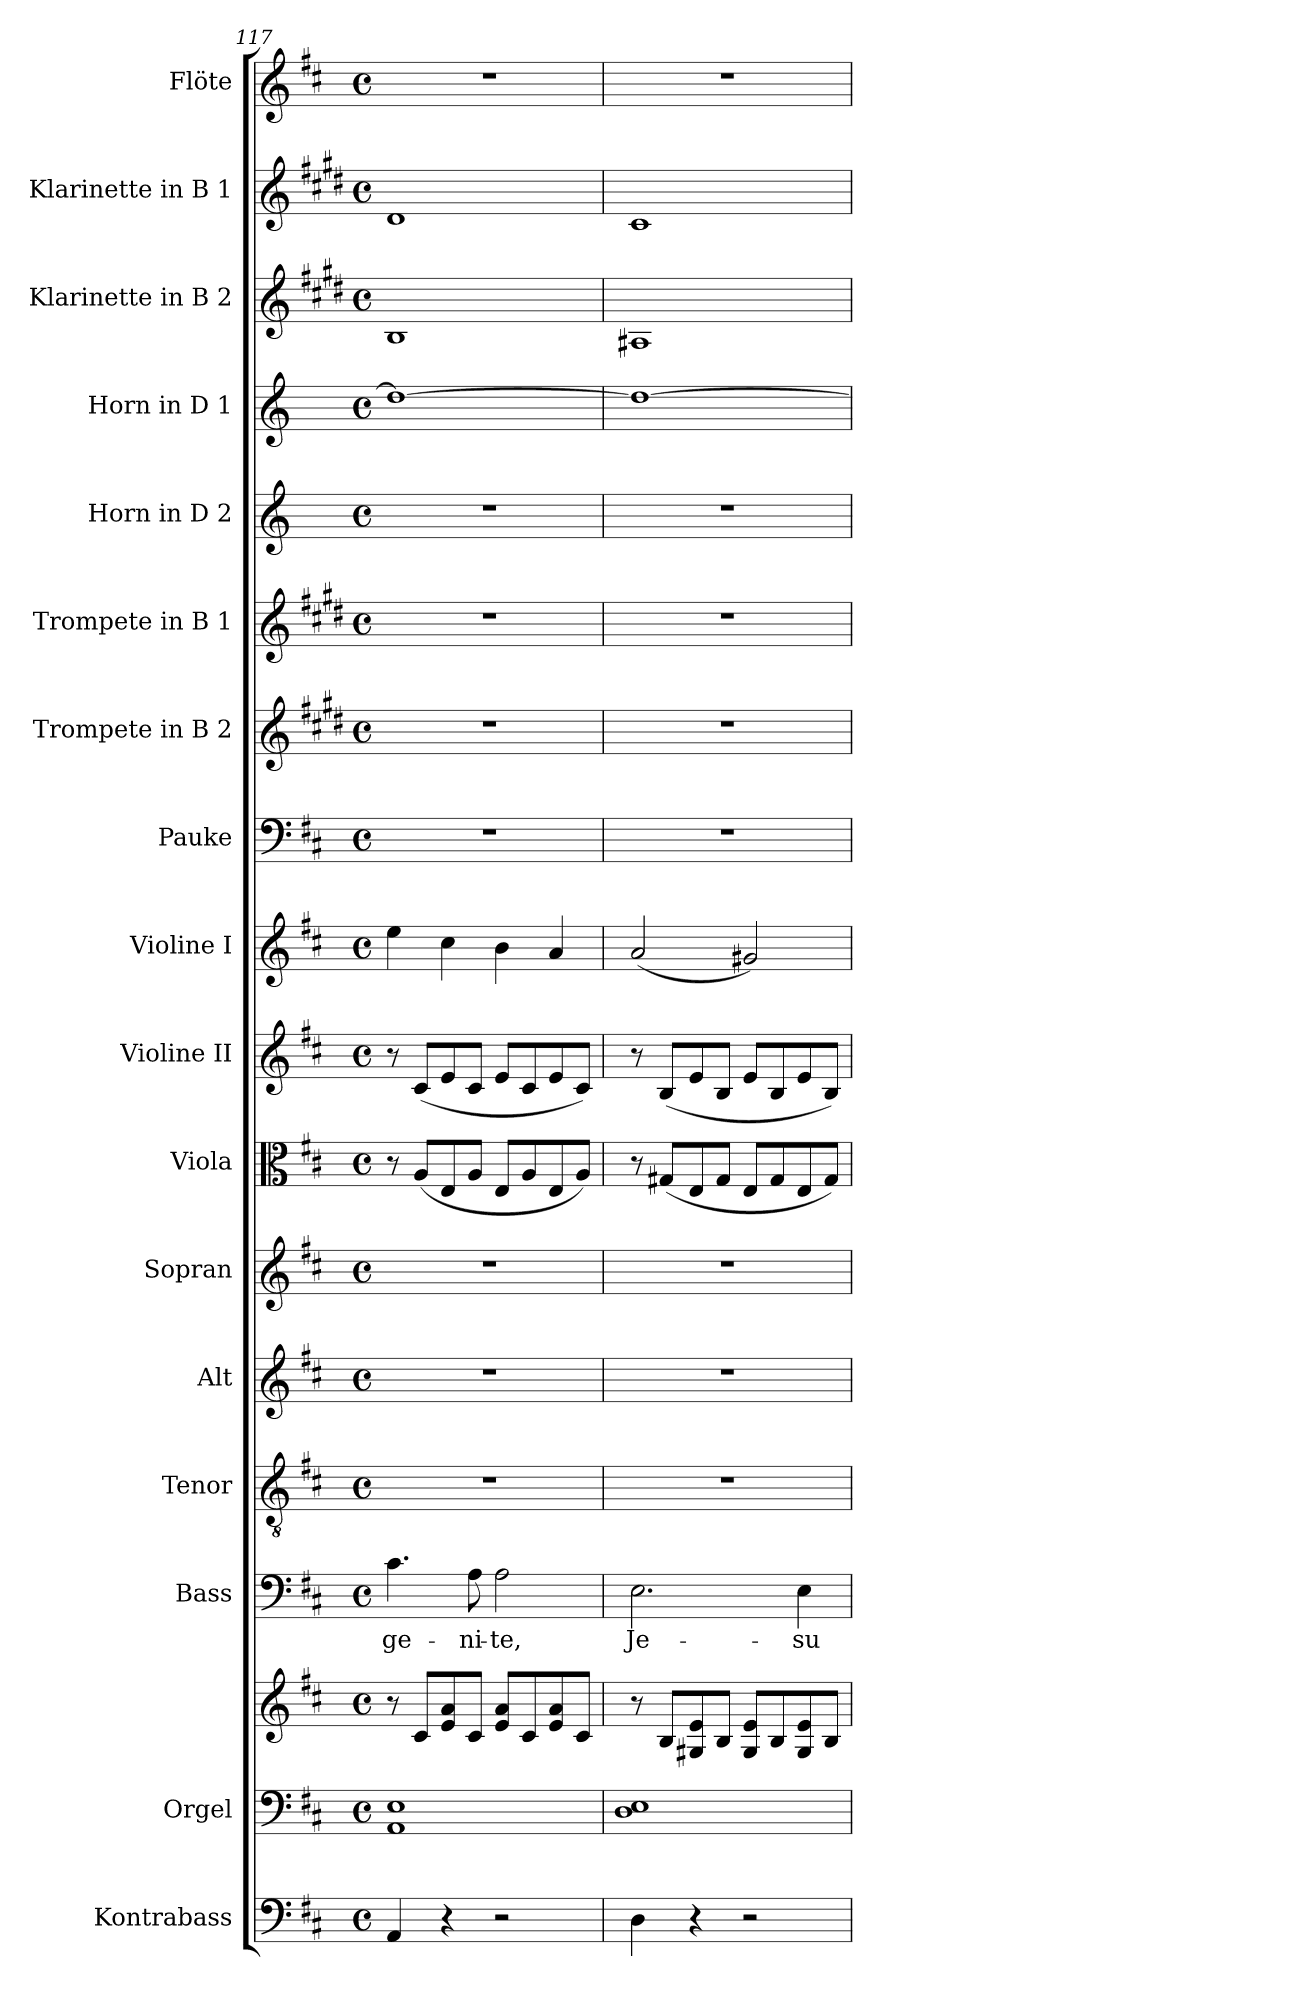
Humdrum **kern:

**kern	**kern	**kern	**kern	**text	**kern	**kern	**kern	**kern	**kern	**kern	**kern	**kern	**kern	**kern	**kern	**kern	**kern	**kern
*part17	*part16	*part16	*part15	*part15	*part14	*part13	*part12	*part11	*part10	*part9	*part8	*part7	*part6	*part5	*part4	*part3	*part2	*part1
*staff18	*staff17	*staff16	*staff15	*staff15	*staff14	*staff13	*staff12	*staff11	*staff10	*staff9	*staff8	*staff7	*staff6	*staff5	*staff4	*staff3	*staff2	*staff1
*I"Kontrabass	*I"Orgel	*	*I"Bass	*	*I"Tenor	*I"Alt	*I"Sopran	*I"Viola	*I"Violine II	*I"Violine I	*I"Pauke	*I"Trompete in B 2	*I"Trompete in B 1	*I"Horn in D 2	*I"Horn in D 1	*I"Klarinette in B 2	*I"Klarinette in B 1	*I"Flöte
*I'Kb.	*I'Org.	*	*I'B	*	*I'T	*I'A	*I'S	*I'Vla.	*I'Vl. II	*I'Vl. I	*I'Pk.	*I'Trp. 2	*I'Trp. 1	*I'Hrn. 2	*I'Hrn. 1	*I'Kl. 2	*I'Kl. 1	*I'Fl.
*clefF4	*clefF4	*clefG2	*clefF4	*	*clefGv2	*clefG2	*clefG2	*clefC3	*clefG2	*clefG2	*clefF4	*clefG2	*clefG2	*clefG2	*clefG2	*clefG2	*clefG2	*clefG2
*ITrd7c12	*	*	*	*	*	*	*	*	*	*	*	*ITrd1c2	*ITrd1c2	*ITrd-1c-2	*ITrd-1c-2	*ITrd1c2	*ITrd1c2	*
*k[f#c#]	*k[f#c#]	*k[f#c#]	*k[f#c#]	*	*k[f#c#]	*k[f#c#]	*k[f#c#]	*k[f#c#]	*k[f#c#]	*k[f#c#]	*k[f#c#]	*k[f#c#]	*k[f#c#]	*k[f#c#]	*k[f#c#]	*k[f#c#]	*k[f#c#]	*k[f#c#]
*D:	*D:	*D:	*D:	*	*D:	*D:	*D:	*D:	*D:	*D:	*D:	*D:	*D:	*D:	*D:	*D:	*D:	*D:
*M4/4	*M4/4	*M4/4	*M4/4	*	*M4/4	*M4/4	*M4/4	*M4/4	*M4/4	*M4/4	*M4/4	*M4/4	*M4/4	*M4/4	*M4/4	*M4/4	*M4/4	*M4/4
*met(c)	*met(c)	*met(c)	*met(c)	*	*met(c)	*met(c)	*met(c)	*met(c)	*met(c)	*met(c)	*met(c)	*met(c)	*met(c)	*met(c)	*met(c)	*met(c)	*met(c)	*met(c)
=117	=117	=117	=117	=117	=117	=117	=117	=117	=117	=117	=117	=117	=117	=117	=117	=117	=117	=117
!	!	!	!	!LO:LY:b	!	!	!	!	!	!	!	!	!	!	!	!	!	!
4AAA/	1AA 1E	8r	4.c#\	-ge-	1r	1r	1r	8r	8r	4ee\	1r	1r	1r	1r	1ee_	1A	1c#	1r
.	.	8c#/L	.	.	.	.	.	(<8A/L	(<8c#/L	.	.	.	.	.	.	.	.	.
4r	.	8e/ 8a/	.	.	.	.	.	8E/	8e/	4cc#\	.	.	.	.	.	.	.	.
!	!	!	!	!LO:LY:b	!	!	!	!	!	!	!	!	!	!	!	!	!	!
.	.	8c#/J	8A\	-ni-	.	.	.	8A/J	8c#/J	.	.	.	.	.	.	.	.	.
!	!	!	!	!LO:LY:b	!	!	!	!	!	!	!	!	!	!	!	!	!	!
2r	.	8e/ 8a/L	2A\	-te,	.	.	.	8E/L	8e/L	4b\	.	.	.	.	.	.	.	.
.	.	8c#/	.	.	.	.	.	8A/	8c#/	.	.	.	.	.	.	.	.	.
.	.	8e/ 8a/	.	.	.	.	.	8E/	8e/	4a/	.	.	.	.	.	.	.	.
.	.	8c#/J	.	.	.	.	.	8A/J)	8c#/J)	.	.	.	.	.	.	.	.	.
=118	=118	=118	=118	=118	=118	=118	=118	=118	=118	=118	=118	=118	=118	=118	=118	=118	=118	=118
!	!	!	!	!LO:LY:b	!	!	!	!	!	!	!	!	!	!	!	!	!	!
4DD\	1D 1E	8r	2.E\	Je-	1r	1r	1r	8r	8r	(<2a/	1r	1r	1r	1r	1ee_	1G#X	1B	1r
.	.	8B/L	.	.	.	.	.	(<8G#X/L	(<8B/L	.	.	.	.	.	.	.	.	.
4r	.	8G#X/ 8e/	.	.	.	.	.	8E/	8e/	.	.	.	.	.	.	.	.	.
.	.	8B/J	.	.	.	.	.	8G#/J	8B/J	.	.	.	.	.	.	.	.	.
2r	.	8G#/ 8e/L	.	.	.	.	.	8E/L	8e/L	2g#X/)	.	.	.	.	.	.	.	.
.	.	8B/	.	.	.	.	.	8G#/	8B/	.	.	.	.	.	.	.	.	.
!	!	!	!	!LO:LY:b	!	!	!	!	!	!	!	!	!	!	!	!	!	!
.	.	8G#/ 8e/	4E\	-su	.	.	.	8E/	8e/	.	.	.	.	.	.	.	.	.
.	.	8B/J	.	.	.	.	.	8G#/J)	8B/J)	.	.	.	.	.	.	.	.	.
=	=	=	=	=	=	=	=	=	=	=	=	=	=	=	=	=	=	=
*-	*-	*-	*-	*-	*-	*-	*-	*-	*-	*-	*-	*-	*-	*-	*-	*-	*-	*-
